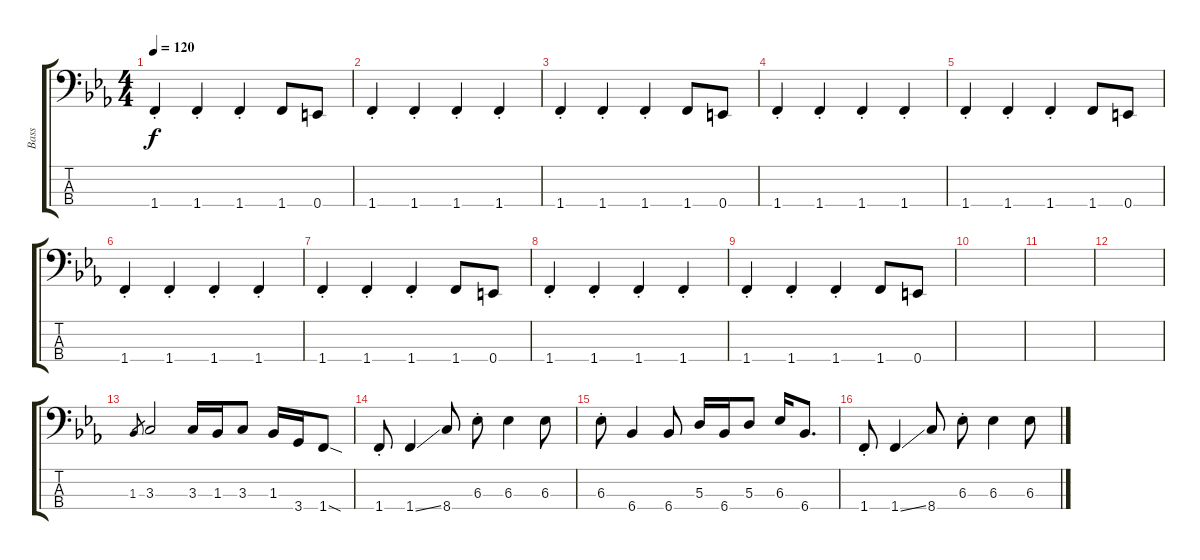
\track ("Bass" "Bass") {instrument electricbassfinger}
\staff {score tabs}
\tuning (G2 D2 A1 E1) {hide}
\ts (4 4)
\tempo 120
\clef f4
\ks eb
1.4{st}.4{dy f} 1.4{st}.4 1.4{st}.4 1.4.8 0.4.8 |
1.4{st}.4 1.4{st}.4 1.4{st}.4 1.4{st}.4 |
1.4{st}.4 1.4{st}.4 1.4{st}.4 1.4.8 0.4.8 |
1.4{st}.4 1.4{st}.4 1.4{st}.4 1.4{st}.4 |
1.4{st}.4 1.4{st}.4 1.4{st}.4 1.4.8 0.4.8 |
1.4{st}.4 1.4{st}.4 1.4{st}.4 1.4{st}.4 |
1.4{st}.4 1.4{st}.4 1.4{st}.4 1.4.8 0.4.8 |
1.4{st}.4 1.4{st}.4 1.4{st}.4 1.4{st}.4 |
1.4{st}.4 1.4{st}.4 1.4{st}.4 1.4.8 0.4.8 |
|
|
|
1.3.8{gr} 3.3.2 3.3.16 1.3.16 3.3.8 1.3.16 3.4.16 1.4{sod}.8 |
1.4{st}.8 1.4{ss}.4 8.4.8 6.3{st}.8 6.3.4 6.3.8 |
6.3{st}.8 6.4.4 6.4.8 5.3.16 6.4.16 5.3.8 6.3.16 6.4.8{d} |
1.4{st}.8 1.4{ss}.4 8.4.8 6.3{st}.8 6.3.4 6.3.8
